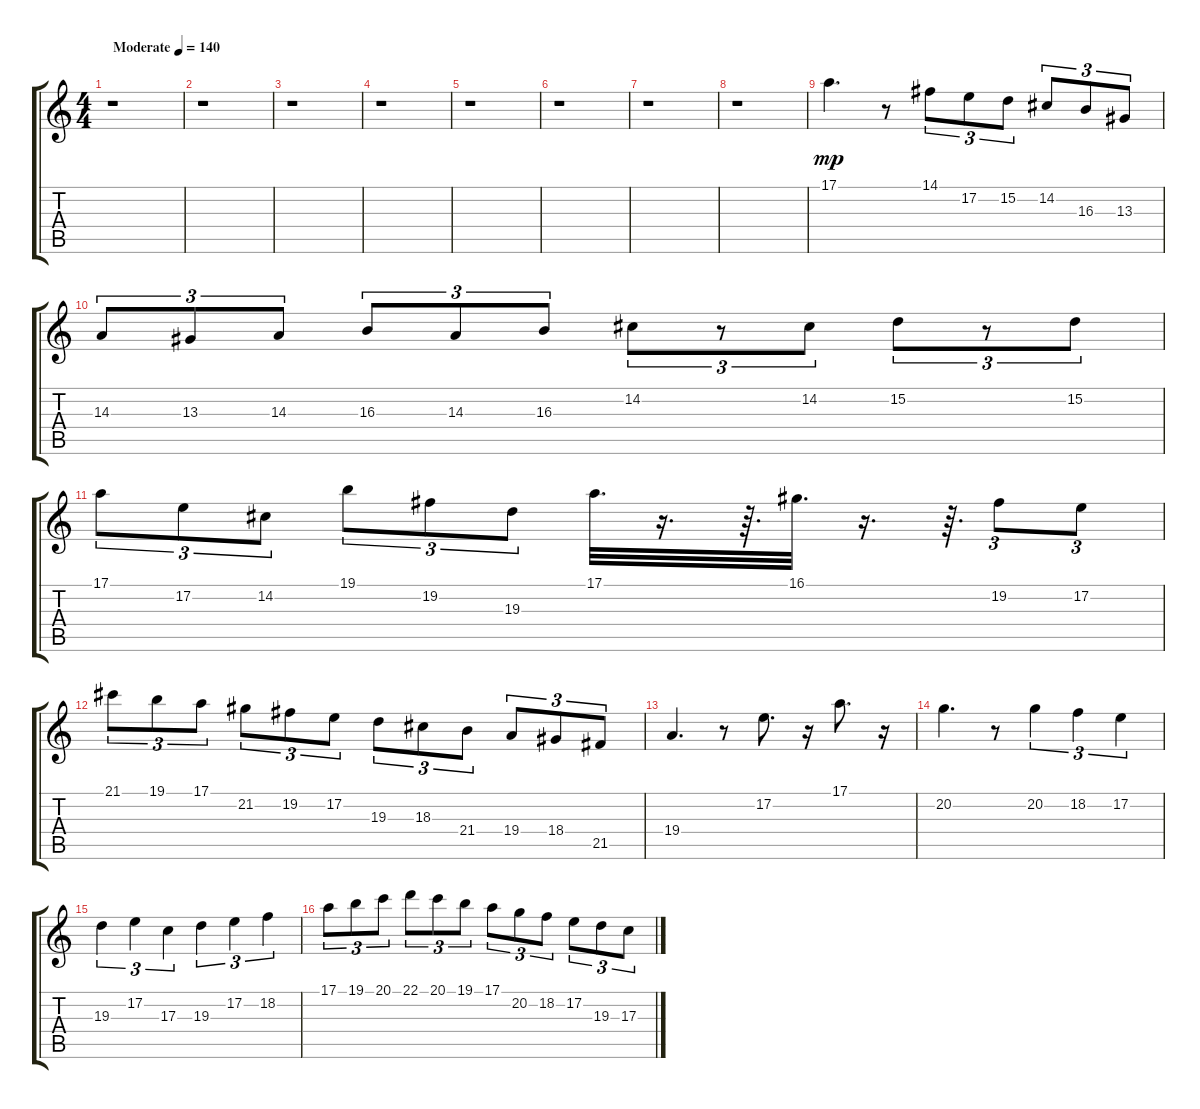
\track "" {instrument ocarina}
\staff {score tabs}
\tuning (E4 B3 G3 D3 A2 E2) {hide}
\ts (4 4)
\tempo (140 "Moderate")
\clef g2
\ks c
r.1{dy mp instrument ocarina} |
r.1 |
r.1 |
r.1 |
r.1 |
r.1 |
r.1 |
r.1 |
17.1.4{d} r.8 14.1.8{tu (3 2)} 17.2.8{tu (3 2)} 15.2.8{tu (3 2)} 14.2.8{tu (3 2)} 16.3.8{tu (3 2)} 13.3.8{tu (3 2)} |
14.3.8{tu (3 2)} 13.3.8{tu (3 2)} 14.3.8{tu (3 2)} 16.3.8{tu (3 2)} 14.3.8{tu (3 2)} 16.3.8{tu (3 2)} 14.2.8{tu (3 2)} r.8{tu (3 2)} 14.2.8{tu (3 2)} 15.2.8{tu (3 2)} r.8{tu (3 2)} 15.2.8{tu (3 2)} |
17.1.8{tu (3 2)} 17.2.8{tu (3 2)} 14.2.8{tu (3 2)} 19.1.8{tu (3 2)} 19.2.8{tu (3 2)} 19.3.8{tu (3 2)} 17.1.32{d} r.16{d} r.64{d} 16.1.32{d} r.16{d} r.64{d} 19.2.8{tu (3 2)} 17.2.8{tu (3 2)} |
21.1.8{tu (3 2)} 19.1.8{tu (3 2)} 17.1.8{tu (3 2)} 21.2.8{tu (3 2)} 19.2.8{tu (3 2)} 17.2.8{tu (3 2)} 19.3.8{tu (3 2)} 18.3.8{tu (3 2)} 21.4.8{tu (3 2)} 19.4.8{tu (3 2)} 18.4.8{tu (3 2)} 21.5.8{tu (3 2)} |
19.4.4{d} r.8 17.2.8{d} r.16 17.1.8{d} r.16 |
20.2.4{d} r.8 20.2.4{tu (3 2)} 18.2.4{tu (3 2)} 17.2.4{tu (3 2)} |
19.3.4{tu (3 2)} 17.2.4{tu (3 2)} 17.3.4{tu (3 2)} 19.3.4{tu (3 2)} 17.2.4{tu (3 2)} 18.2.4{tu (3 2)} |
17.1.8{tu (3 2)} 19.1.8{tu (3 2)} 20.1.8{tu (3 2)} 22.1.8{tu (3 2)} 20.1.8{tu (3 2)} 19.1.8{tu (3 2)} 17.1.8{tu (3 2)} 20.2.8{tu (3 2)} 18.2.8{tu (3 2)} 17.2.8{tu (3 2)} 19.3.8{tu (3 2)} 17.3.8{tu (3 2)}
